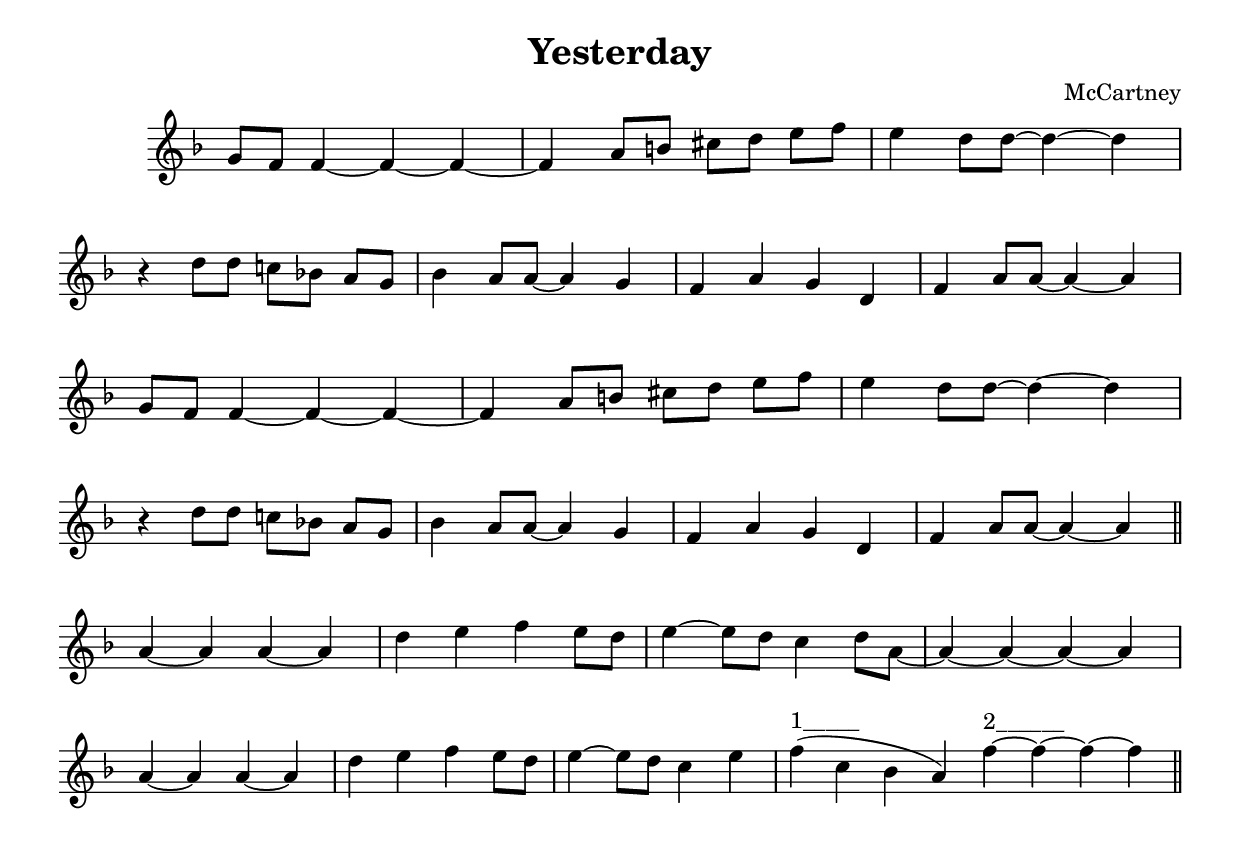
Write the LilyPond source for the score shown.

#(ly:set-option 'midi-extension "mid")
\version "2.12.3"
\include "english.ly"
\header{ 
title = "Yesterday"
composer = "McCartney"
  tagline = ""  % removed 
}
%{
 Filename: yesterday
Key: F
Mode: major
Title: Yesterday
Author: McCartney
Time: 4/4

Yes-ter-day  all my trou-bles seemed so far a-way
now it looks as though they're here to stay oh I be-lieve in Yes-ter-day
sudd-en-ly  I'm  not half the  man I used  to be
theres a sha-dow hang-ing o-ver me Oh I be-lieve in Yes-ter-day
why she had to go I don't know she would-n't say
I said some-thing wrong now I long for yes-ter-day day 




                               * 
1) |  RS S -- --  | -- GM P#D NS | N DD -- -- |

| -- DD Pm GR | m GG -- R- | S G R D | S GG - - |
                                   * 

                                 *  
2) |  RS S- -- --  | -- GM P#D  NS | N DD -- -- |

   | -- DD Pm GR | m GG -- R- | S G R D | S GG - - :|
                                      *


                      *         
3) || G -  G - |  D N S-  ND | N- -D P   DG | - - - - |

                                        1_____      2______
                   *                    *           *           
   | G - G - | D N S- ND | N- -D P N | (S P m G) :| S - - -     ||

  
 %}
  
melody = {
\once \override Staff.TimeSignature #'stencil = ##f
\clef treble
\key c \major
\autoBeamOn  
\cadenzaOn
\bar "|"  d'8[ c'8] c'4~ c'4~  c'4~  \bar "|"  c'4  e'8[ fs'8] gs'8[ a'8] b'8[ c''8] \bar "|"  b'4 a'8[ a'8]~ a'4~  a'4  \bar "|" \break

\bar "|"  r4  a'8[ a'8] g'8[ f'8] e'8[ d'8] \bar "|"  f'4 e'8[ e'8]~ e'4  d'4  \bar "|"  c'4 e'4 d'4 a4 \bar "|"  c'4 e'8[ e'8]~ e'4~ e'4 \bar "|" \break

\bar "|"  d'8[ c'8] c'4~  c'4~  c'4~  \bar "|"  c'4  e'8[ fs'8] gs'8[ a'8] b'8[ c''8] \bar "|"  b'4 a'8[ a'8]~ a'4~  a'4  \bar "|" \break

\bar "|"  r4  a'8[ a'8] g'8[ f'8] e'8[ d'8] \bar "|"  f'4 e'8[ e'8]~ e'4  d'4  \bar "|"  c'4 e'4 d'4 a4 \bar "|"  c'4 e'8[ e'8]~ e'4~ e'4 \bar ":|" \break

\bar "||"   e'4~ e'4 e'4~ e'4 \bar "|"  a'4 b'4 c''4  b'8[ a'8] \bar "|"  b'4~  b'8[ a'8] g'4 a'8[ e'8]~ \bar "|"  e'4~ e'4~ e'4~ e'4 \bar "|" \break

\bar "|"  e'4~ e'4 e'4~ e'4 \bar "|"  a'4 b'4 c''4  b'8[ a'8] \bar "|"  b'4~  b'8[ a'8] g'4 b'4 \bar "|"  c''4(^"1_____" g'4 f'4 e'4) \bar ":|"  c''4~^"2______" c''4~ c''4~ c''4 \bar "||"  \break

}

text = \lyricmode {
  
}

\score{
\transpose c' f'
<<
  \new Voice = "one" {
    \melody
  }
  \new Lyrics \lyricsto "one" \text
>>
\layout {
  \context {
       \Score
    \remove "Bar_number_engraver"
  } 
  }
\midi { 
  \context {
    \Score
    tempoWholesPerMinute = #(ly:make-moment 200 4)
   }
 }
}
